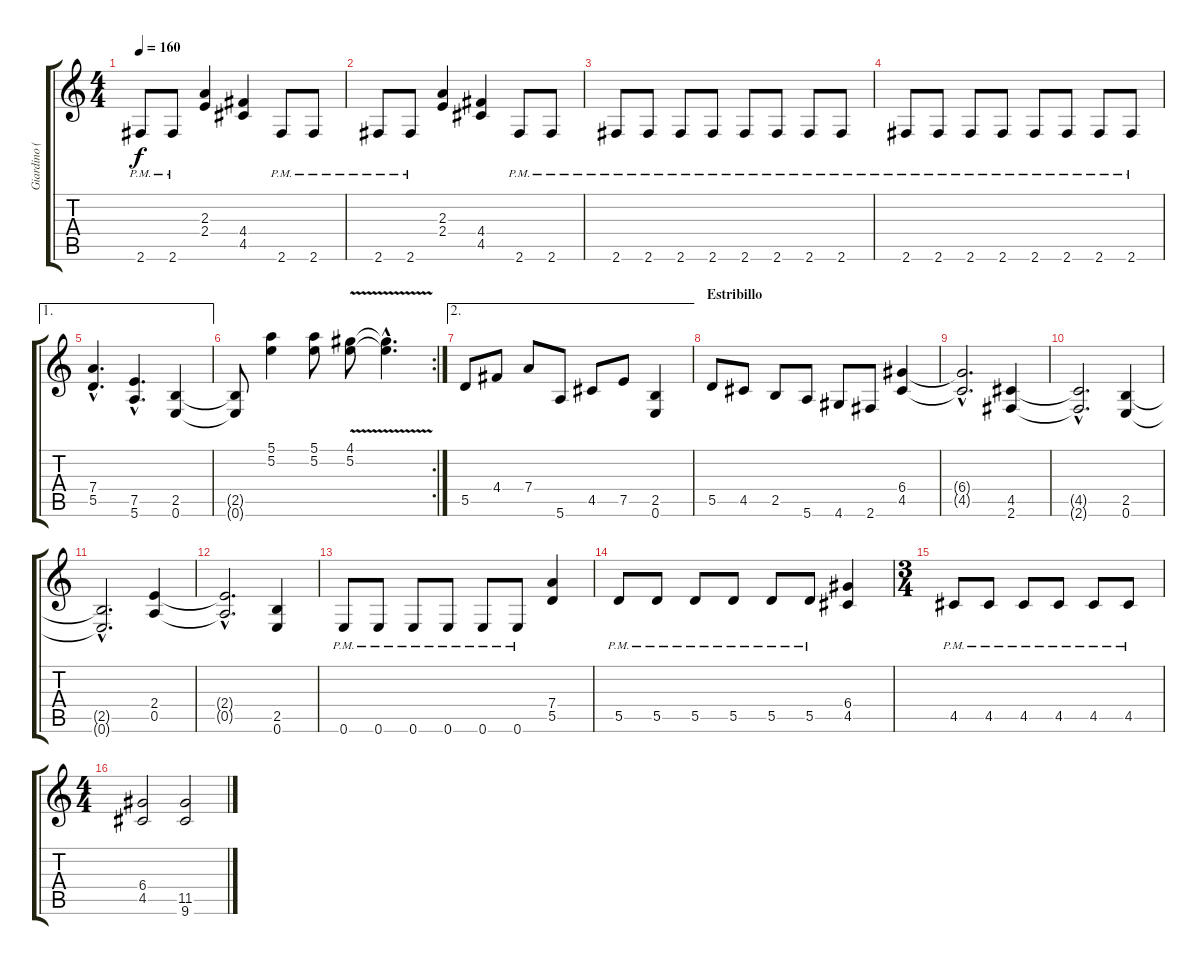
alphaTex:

\track ("Giardino (Solos)" "Giardino (") {instrument distortionguitar}
\staff {score tabs}
\tuning (E4 B3 G3 D3 A2 E2) {hide}
\ts (4 4)
\tempo 160
\clef g2
\ks c
2.6{pm}.8{dy f} 2.6{pm}.8 (2.3 2.4).4 (4.4 4.5).4 2.6{pm}.8 2.6{pm}.8 |
2.6{pm}.8 2.6{pm}.8 (2.3 2.4).4 (4.4 4.5).4 2.6{pm}.8 2.6{pm}.8 |
2.6{pm}.8 2.6{pm}.8 2.6{pm}.8 2.6{pm}.8 2.6{pm}.8 2.6{pm}.8 2.6{pm}.8 2.6{pm}.8 |
2.6{pm}.8 2.6{pm}.8 2.6{pm}.8 2.6{pm}.8 2.6{pm}.8 2.6{pm}.8 2.6{pm}.8 2.6{pm}.8 |
\ae 1
(7.4{hac} 5.5{hac}).4{d} (7.5{hac} 5.6{hac}).4{d} (2.5 0.6).4 |
\rc 2
(2.5{t} 0.6{t}).8 (5.1 5.2).4 (5.1 5.2).8 (4.1{v} 5.2).8 (4.1{hac t} 5.2{hac t}).4{d} |
\ae 2
5.5.8 4.4.8 7.4.8 5.6.8 4.5.8 7.5.8 (2.5 0.6).4 |
\section ("" "Estribillo")
5.5.8 4.5.8 2.5.8 5.6.8 4.6.8 2.6.8 (6.4 4.5).4 |
(6.4{hac t} 4.5{hac t}).2{d} (4.5 2.6).4 |
(4.5{hac t} 2.6{hac t}).2{d} (2.5 0.6).4 |
(2.5{hac t} 0.6{hac t}).2{d} (2.4 0.5).4 |
(2.4{hac t} 0.5{hac t}).2{d} (2.5 0.6).4 |
0.6{pm}.8 0.6{pm}.8 0.6{pm}.8 0.6{pm}.8 0.6{pm}.8 0.6{pm}.8 (7.4 5.5).4 |
5.5{pm}.8 5.5{pm}.8 5.5{pm}.8 5.5{pm}.8 5.5{pm}.8 5.5{pm}.8 (6.4 4.5).4 |
\ts (3 4)
4.5{pm}.8 4.5{pm}.8 4.5{pm}.8 4.5{pm}.8 4.5{pm}.8 4.5{pm}.8 |
\ts (4 4)
(6.4 4.5).2 (11.5 9.6{ss}).2
